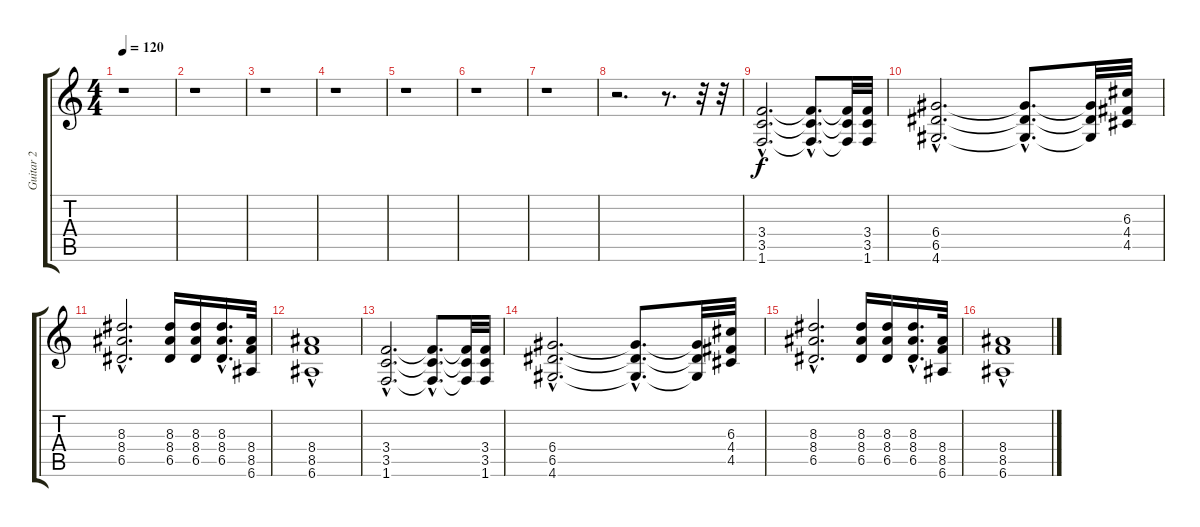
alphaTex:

\track ("Guitar 2" "Guitar 2") {instrument electricguitarclean}
\staff {score tabs}
\tuning (E4 B3 G3 D3 A2 E2) {hide}
\ts (4 4)
\tempo 120
\clef g2
\ks c
r.1{dy f} |
r.1 |
r.1 |
r.1 |
r.1 |
r.1 |
r.1 |
r.2{d} r.8{d} r.32 r.32 |
(3.4{hac} 3.5{hac} 1.6{hac}).2{d} (3.4{hac t} 3.5{hac t} 1.6{hac t}).8{d} (3.4{t} 3.5{t} 1.6{t}).32 (3.4 3.5 1.6).32 |
(6.4{hac} 6.5{hac} 4.6{hac}).2{d} (6.4{hac t} 6.5{hac t} 4.6{hac t}).8{d} (6.4{t} 6.5{t} 4.6{t}).32 (6.3 4.4 4.5).32 |
(8.3{hac} 8.4{hac} 6.5{hac}).2{d} (8.3 8.4 6.5).16 (8.3 8.4 6.5).16 (8.3{hac} 8.4{hac} 6.5{hac}).16{d} (8.4 8.5 6.6).32 |
(8.4{hac} 8.5 6.6).1 |
(3.4{hac} 3.5{hac} 1.6{hac}).2{d} (3.4{hac t} 3.5{hac t} 1.6{hac t}).8{d} (3.4{t} 3.5{t} 1.6{t}).32 (3.4 3.5 1.6).32 |
(6.4{hac} 6.5{hac} 4.6{hac}).2{d} (6.4{hac t} 6.5{hac t} 4.6{hac t}).8{d} (6.4{t} 6.5{t} 4.6{t}).32 (6.3 4.4 4.5).32 |
(8.3{hac} 8.4{hac} 6.5{hac}).2{d} (8.3 8.4 6.5).16 (8.3 8.4 6.5).16 (8.3{hac} 8.4{hac} 6.5{hac}).16{d} (8.4 8.5 6.6).32 |
(8.4{hac} 8.5 6.6).1
